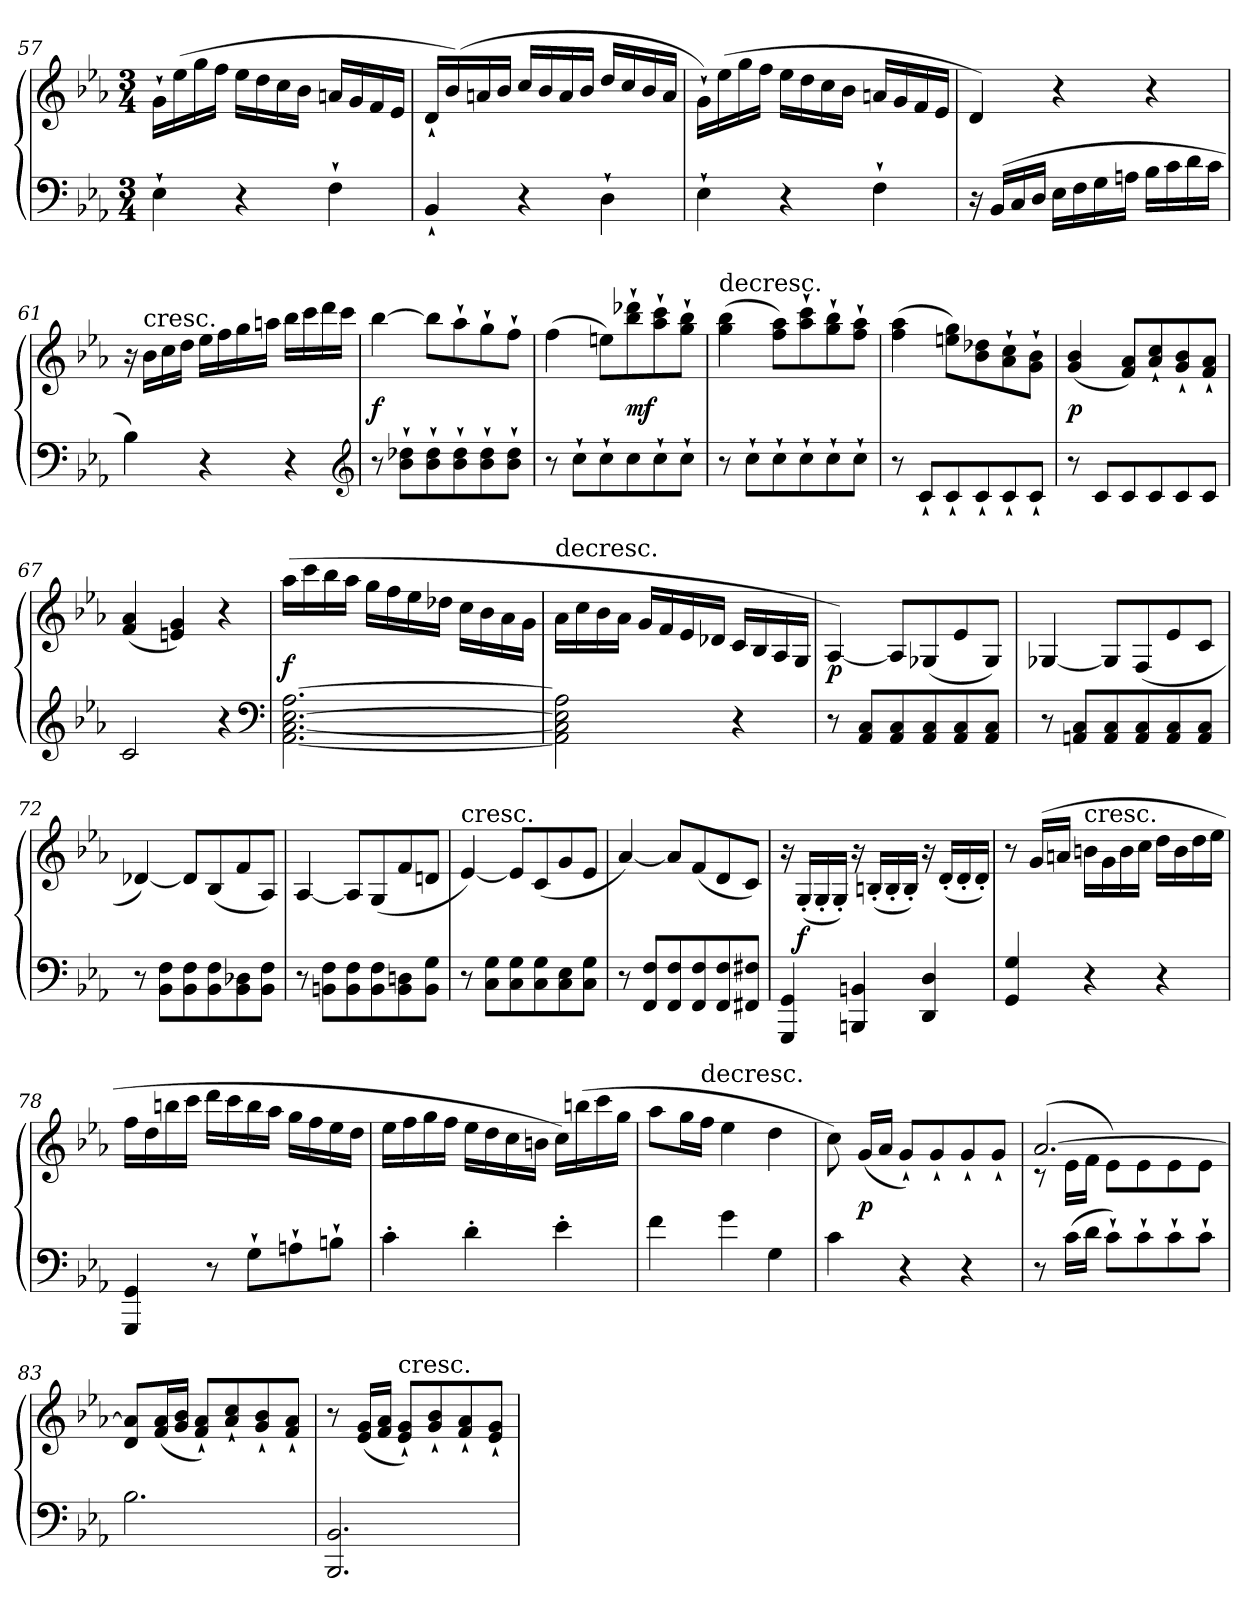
**kern	**kern	**dynam
*part1	*part1	*part1
*staff2	*staff1	*staff1/2
*clefF4	*clefG2	*
*k[b-e-a-]	*k[b-e-a-]	*
*E-:	*E-:	*
*M3/4	*M3/4	*
=57	=57	=57
4E-`\	16g`\LL	.
.	(16ee-\	.
.	16gg\	.
.	16ff\JJ	.
4r	16ee-\LL	.
.	16dd\	.
.	16cc\	.
.	16b-\JJ	.
4F`\	16an/LL	.
.	16g/	.
.	16f/	.
.	16e-/JJ	.
=58	=58	=58
4BB-`/	16d`/LL	.
.	(16b-/)	.
.	16an/	.
.	16b-/JJ	.
4r	16cc/LL	.
.	16b-/	.
.	16a/	.
.	16b-/JJ	.
4D`\	16dd/LL	.
.	16cc/	.
.	16b-/	.
.	16a/JJ	.
=59	=59	=59
4E-`\	16g`\LL)	.
.	(16ee-\	.
.	16gg\	.
.	16ff\JJ	.
4r	16ee-\LL	.
.	16dd\	.
.	16cc\	.
.	16b-\JJ	.
4F`\	16an/LL	.
.	16g/	.
.	16f/	.
.	16e-/JJ	.
=60	=60	=60
16r	4d/)	.
(16BB-/LL	.	.
16C/	.	.
16D/JJ	.	.
16E-\LL	4r	.
16F\	.	.
16G\	.	.
16An\JJ	.	.
16B-\LL	4r	.
16c\	.	.
16d\	.	.
16c\JJ	.	.
=61	=61	=61
4B-\)	16r	.
!	!LO:TX:t=cresc.	!
.	16b-\LL	.
.	16cc\	.
.	16dd\JJ	.
4r	16ee-\LL	.
.	16ff\	.
.	16gg\	.
.	16aan\JJ	.
4r	16bb-\LL	.
.	16ccc\	.
.	16ddd\	.
.	16ccc\JJ	.
*clefG2	*	*
=62	=62	=62
8r	[4bb-\	f
8b-`\ 8dd-X`\L	.	.
8b-`\ 8dd-`\	8bb-\L]	.
8b-`\ 8dd-`\	8aa-`\	.
8b-`\ 8dd-`\	8gg`\	.
8b-`\ 8dd-`\J	8ff`\J	.
=63	=63	=63
8r	(4ff\	.
8cc`\L	.	.
8cc`\	8een\L)	.
8cc\	8bb-`\ 8ddd-X`\	mf
8cc`\	8aa-`\ 8ccc`\	.
8cc`\J	8gg`\ 8bb-`\J	.
=64	=64	=64
!	!LO:TX:t=decresc.	!
8r	(4gg\ 4bb-\	.
8cc`\L	.	.
8cc`\	8ff\ 8aa-\L)	.
8cc`\	8aa-`\ 8ccc`\	.
8cc`\	8gg`\ 8bb-`\	.
8cc`\J	8ff`\ 8aa-`\J	.
=65	=65	=65
8r	(4ff\ 4aa-\	.
8c`/L	.	.
8c`/	8een\ 8gg\L)	.
8c`/	8b-\ 8dd-X\	.
8c`/	8a-`\ 8cc`\	.
8c`/J	8g`\ 8b-`\J	.
=66	=66	=66
8r	(4g/ 4b-/	p
8c/L	.	.
8c/	8f/ 8a-/L)	.
8c/	8a-`/ 8cc`/	.
8c/	8g`/ 8b-`/	.
8c/J	8f`/ 8a-`/J	.
=67	=67	=67
2c/	(4f/ 4a-/	.
.	4en/ 4g/)	.
4r	4r	.
*clefF4	*	*
=68	=68	=68
[2.AA-\ [2.C\ [2.E-\ [2.A-\	(16aa-\LL	f
.	16ccc\	.
.	16bb-\	.
.	16aa-\JJ	.
.	16gg\LL	.
.	16ff\	.
.	16ee-\	.
.	16dd-X\JJ	.
.	16cc\LL	.
.	16b-\	.
.	16a-\	.
.	16g\JJ	.
=69	=69	=69
!	!LO:TX:t=decresc.	!
2AA-]\ 2C]\ 2E-]\ 2A-]\	16a-\LL	.
.	16cc\	.
.	16b-\	.
.	16a-\JJ	.
.	16g/LL	.
.	16f/	.
.	16e-/	.
.	16d-X/JJ	.
4r	16c/LL	.
.	16B-/	.
.	16A-/	.
.	16G/JJ	.
=70	=70	=70
8r	[4A-/)	p
8AA-/ 8C/L	.	.
8AA-/ 8C/	8A-/L]	.
8AA-/ 8C/	(8G-X/	.
8AA-/ 8C/	8e-/	.
8AA-/ 8C/J	8G-/J)	.
=71	=71	=71
8r	[4G-X/	.
8AAn/ 8C/L	.	.
8AA/ 8C/	8G-/L]	.
8AA/ 8C/	(8F/	.
8AA/ 8C/	8e-/	.
8AA/ 8C/J	8c/J	.
=72	=72	=72
8r	[4d-X/)	.
8BB-\ 8F\L	.	.
8BB-\ 8F\	8d-/L]	.
8BB-\ 8F\	(8B-/	.
8BB-\ 8D-X\	8f/	.
8BB-\ 8F\J	8A-/J)	.
=73	=73	=73
8r	[4A-/	.
8BBn\ 8F\L	.	.
8BB\ 8F\	8A-/L]	.
8BB\ 8F\	(8G/	.
8BB\ 8Dn\	8f/	.
8BB\ 8G\J	8dn/J	.
=74	=74	=74
!	!LO:TX:t=cresc.	!
8r	[4e-/)	.
8C\ 8G\L	.	.
8C\ 8G\	8e-/L]	.
8C\ 8G\	(8c/	.
8C\ 8E-\	8g/	.
8C\ 8G\J	8e-/J	.
=75	=75	=75
8r	[4a-/)	.
8FF/ 8F/L	.	.
8FF/ 8F/	8a-/L]	.
8FF/ 8F/	(8f/	.
8FF/ 8F/	8d/	.
8FF#X/ 8F#X/J	8c/J)	.
=76	=76	=76
4GGG/ 4GG/	16r	.
.	(16G'/LL	f
.	16G'/	.
.	16G'/JJ)	.
4BBBn/ 4BBn/	16r	.
.	(16Bn'/LL	.
.	16B'/	.
.	16B'/JJ)	.
4DD/ 4D/	16r	.
.	(16d'/LL	.
.	16d'/	.
.	16d'/JJ)	.
=77	=77	=77
4GG/ 4G/	8r	.
.	(16g/LL	.
.	16an/JJ	.
!	!LO:TX:t=cresc.	!
4r	16bn\LL	.
.	16g\	.
.	16b\	.
.	16cc\JJ	.
4r	16dd\LL	.
.	16b\	.
.	16dd\	.
.	16ee-\JJ	.
=78	=78	=78
4GGG/ 4GG/	16ff\LL	.
.	16dd\	.
.	16bbn\	.
.	16ccc\JJ	.
8r	16ddd\LL	.
.	16ccc\	.
8G`\L	16bb\	.
.	16aa-\JJ	.
8An`\	16gg\LL	.
.	16ff\	.
8Bn`\J	16ee-\	.
.	16dd\JJ	.
=79	=79	=79
4c'\	16ee-\LL	.
.	16ff\	.
.	16gg\	.
.	16ff\JJ	.
4d'\	16ee-\LL	.
.	16dd\	.
.	16cc\	.
.	16bn\JJ	.
4e-'\	16cc\LL)	.
.	(16bbn\	.
.	16ccc\	.
.	16gg\JJ	.
=80	=80	=80
4f\	8aa-\L	.
.	16gg\L	.
!	!LO:TX:t=decresc.	!
.	16ff\JJ	.
4g\	4ee-\	.
4G\	4dd\	.
=81	=81	=81
4c\	8cc\)	.
.	(16g/LL	p
.	16a-/JJ	.
4r	8g`/L)	.
.	8g`/	.
4r	8g`/	.
.	8g`/J	.
=82	=82	=82
*	*^	*
8r	([2.a-/	8r	.
(16c\LL	.	16e-\LL	.
16d\JJ	.	16f\JJ	.
8c`\L)	.	8e-\L)	.
8c`\	.	8e-\	.
8c`\	.	8e-\	.
8c`\J	.	8e-\J	.
*	*v	*v	*
=83	=83	=83
2.B-\	8d/ 8a-]/L	.
.	(16f/ 16a-/L	.
.	16g/ 16b-/JJ	.
.	8f`/ 8a-`/L)	.
.	8a-`/ 8cc`/	.
.	8g`/ 8b-`/	.
.	8f`/ 8a-`/J	.
=84	=84	=84
2.BBB-/ 2.BB-/	8r	.
.	(16e-/ 16g/LL	.
.	16f/ 16a-/JJ	.
!	!LO:TX:t=cresc.	!
.	8e-`/ 8g`/L)	.
.	8g`/ 8b-`/	.
.	8f`/ 8a-`/	.
.	8e-`/ 8g`/J	.
=	=	=
*-	*-	*-
